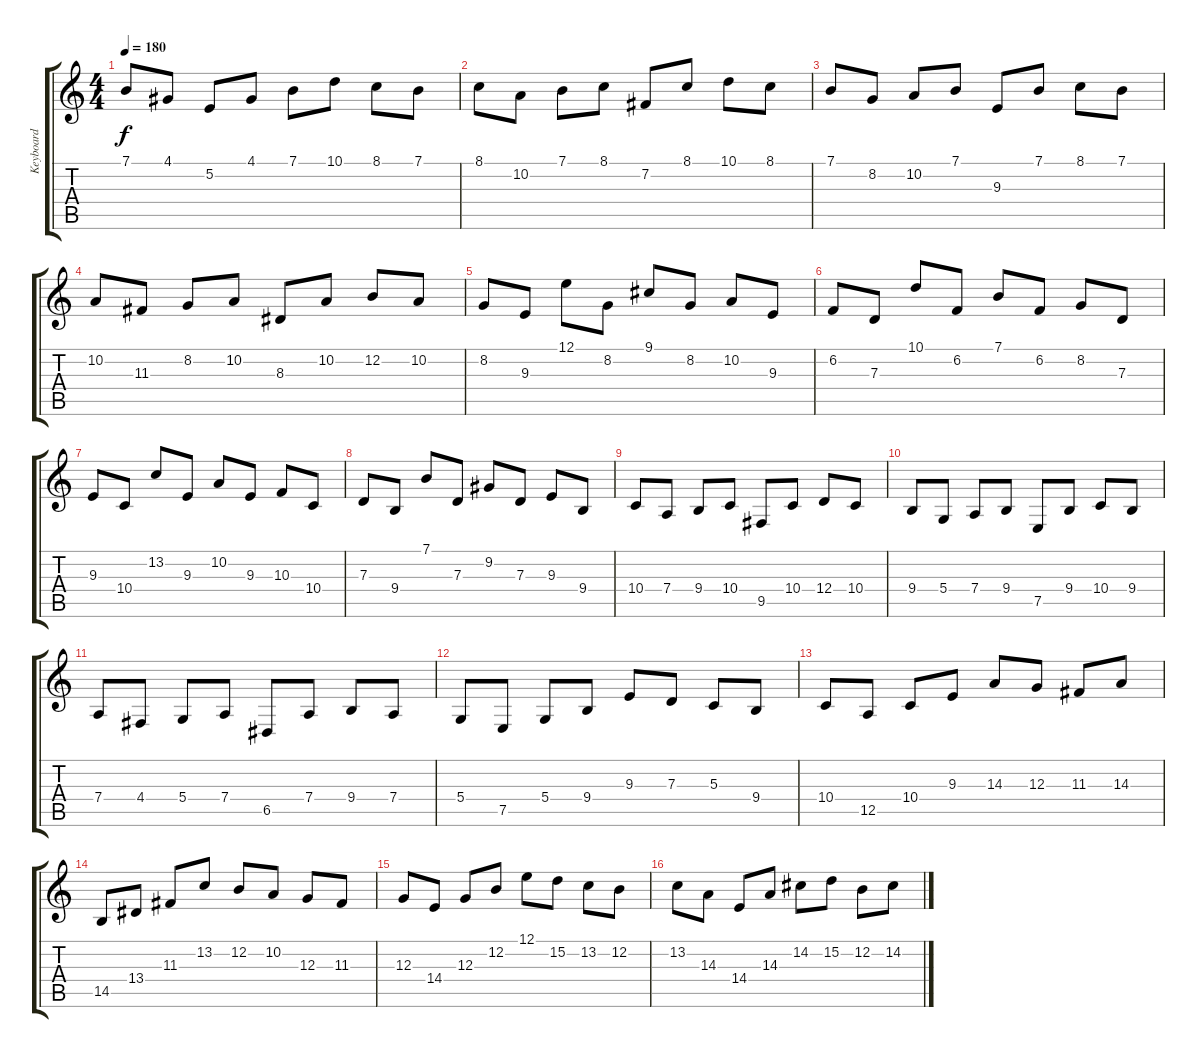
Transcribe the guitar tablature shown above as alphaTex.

\track ("Keyboard" "Keyboard") {instrument harpsichord}
\staff {score tabs}
\tuning (E4 B3 G3 D3 A2 E2) {hide}
\ts (4 4)
\tempo 180
\clef g2
\ks c
7.1.8{dy f} 4.1.8 5.2.8 4.1.8 7.1.8 10.1.8 8.1.8 7.1.8 |
8.1.8 10.2.8 7.1.8 8.1.8 7.2.8 8.1.8 10.1.8 8.1.8 |
7.1.8 8.2.8 10.2.8 7.1.8 9.3.8 7.1.8 8.1.8 7.1.8 |
10.2.8 11.3.8 8.2.8 10.2.8 8.3.8 10.2.8 12.2.8 10.2.8 |
8.2.8 9.3.8 12.1.8 8.2.8 9.1.8 8.2.8 10.2.8 9.3.8 |
6.2.8 7.3.8 10.1.8 6.2.8 7.1.8 6.2.8 8.2.8 7.3.8 |
9.3.8 10.4.8 13.2.8 9.3.8 10.2.8 9.3.8 10.3.8 10.4.8 |
7.3.8 9.4.8 7.1.8 7.3.8 9.2.8 7.3.8 9.3.8 9.4.8 |
10.4.8 7.4.8 9.4.8 10.4.8 9.5.8 10.4.8 12.4.8 10.4.8 |
9.4.8 5.4.8 7.4.8 9.4.8 7.5.8 9.4.8 10.4.8 9.4.8 |
7.4.8 4.4.8 5.4.8 7.4.8 6.5.8 7.4.8 9.4.8 7.4.8 |
5.4.8 7.5.8 5.4.8 9.4.8 9.3.8 7.3.8 5.3.8 9.4.8 |
10.4.8 12.5.8 10.4.8 9.3.8 14.3.8 12.3.8 11.3.8 14.3.8 |
14.5.8 13.4.8 11.3.8 13.2.8 12.2.8 10.2.8 12.3.8 11.3.8 |
12.3.8 14.4.8 12.3.8 12.2.8 12.1.8 15.2.8 13.2.8 12.2.8 |
13.2.8 14.3.8 14.4.8 14.3.8 14.2.8 15.2.8 12.2.8 14.2.8
